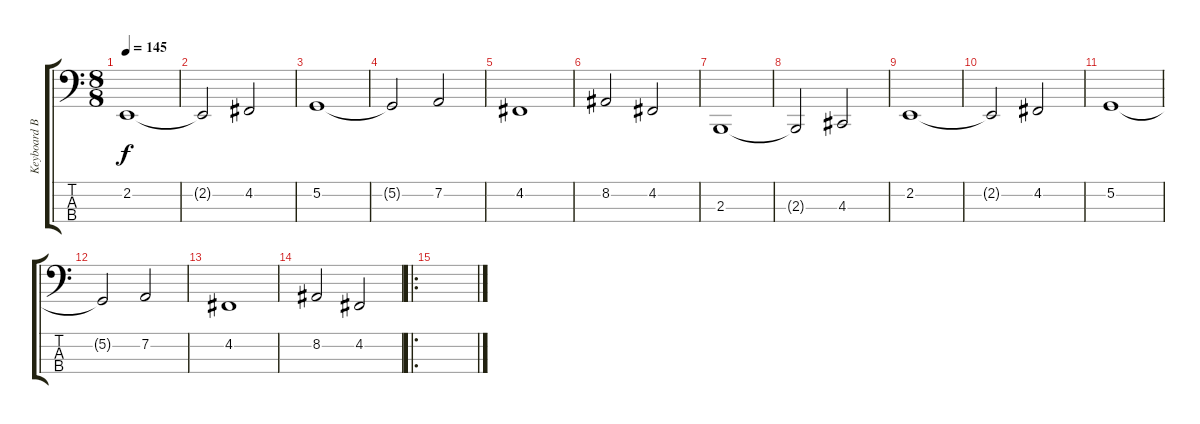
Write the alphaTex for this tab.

\track ("Keyboard Bass Note" "Keyboard B") {instrument stringensemble1}
\staff {score tabs}
\tuning (G2 D2 A1 E1) {hide}
\ts (8 8)
\tempo 145
\clef f4
\ks c
2.2.1{dy f} |
2.2{t}.2 4.2.2 |
5.2.1 |
5.2{t}.2 7.2.2 |
4.2.1 |
8.2.2 4.2.2 |
2.3.1 |
2.3{t}.2 4.3.2 |
2.2.1 |
2.2{t}.2 4.2.2 |
5.2.1 |
5.2{t}.2 7.2.2 |
4.2.1 |
8.2.2 4.2.2 |
\ro
